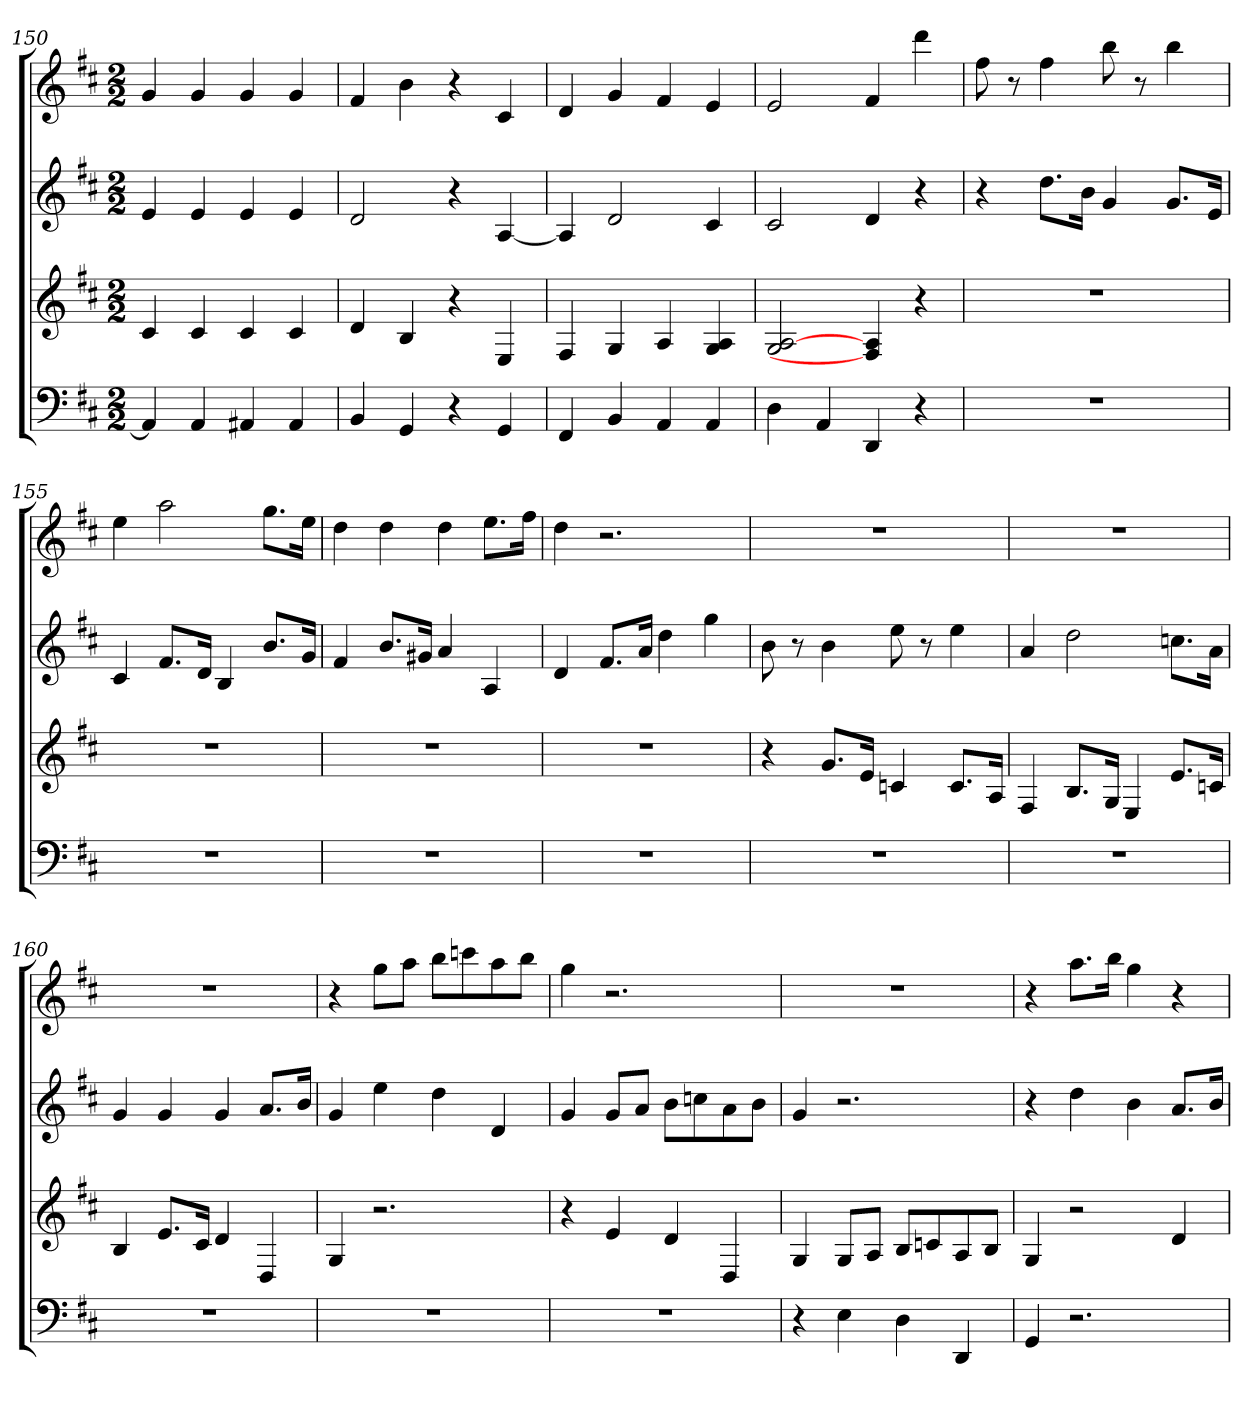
**kern	**kern	**kern	**kern
*part4	*part3	*part2	*part1
*staff4	*staff3	*staff2	*staff1
*k[f#c#]	*k[f#c#]	*k[f#c#]	*k[f#c#]
*D:	*D:	*D:	*D:
*M2/2	*M2/2	*M2/2	*M2/2
=150	=150	=150	=150
4AA]	4c#	4e	4g
4AA	4c#	4e	4g
4AA#X	4c#	4e	4g
4AA#	4c#	4e	4g
=151	=151	=151	=151
4BB	4d	2d	4f#
4GG	4B	.	4b
4r	4r	4r	4r
4GG	4E	[4A	4c#
=152	=152	=152	=152
4FF#	4F#	4A]	4d
4BB	4G	2d	4g
4AA	4A	.	4f#
4AA	4G 4A	4c#	4e
=153	=153	=153	=153
4D	2G [2A	2c#	2e
4AA	.	.	.
4DD	4F#] 4A	4d	4f#
4r	4r	4r	4ddd
=154	=154	=154	=154
1r	1r	4r	8ff#
.	.	.	8r
.	.	8.ddL	4ff#
.	.	16bJk	.
.	.	4g	8bb
.	.	.	8r
.	.	8.gL	4bb
.	.	16eJk	.
=155	=155	=155	=155
1r	1r	4c#	4ee
.	.	8.f#L	2aa
.	.	16dJk	.
.	.	4B	.
.	.	8.bL	8.ggL
.	.	16gJk	16eeJk
=156	=156	=156	=156
1r	1r	4f#	4dd
.	.	8.bL	4dd
.	.	16g#XJk	.
.	.	4a	4dd
.	.	4A	8.eeL
.	.	.	16ff#Jk
=157	=157	=157	=157
1r	1r	4d	4dd
.	.	8.f#L	2.r
.	.	16aJk	.
.	.	4dd	.
.	.	4gg	.
=158	=158	=158	=158
1r	4r	8b	1r
.	.	8r	.
.	8.gL	4b	.
.	16eJk	.	.
.	4cn	8ee	.
.	.	8r	.
.	8.cL	4ee	.
.	16AJk	.	.
=159	=159	=159	=159
1r	4F#	4a	1r
.	8.BL	2dd	.
.	16GJk	.	.
.	4E	.	.
.	8.eL	8.ccnL	.
.	16cnJk	16aJk	.
=160	=160	=160	=160
1r	4B	4g	1r
.	8.eL	4g	.
.	16c#Jk	.	.
.	4d	4g	.
.	4D	8.aL	.
.	.	16bJk	.
=161	=161	=161	=161
1r	4G	4g	4r
.	2.r	4ee	8ggL
.	.	.	8aaJ
.	.	4dd	8bbL
.	.	.	8cccn
.	.	4d	8aa
.	.	.	8bbJ
=162	=162	=162	=162
1r	4r	4g	4gg
.	4e	8gL	2.r
.	.	8aJ	.
.	4d	8bL	.
.	.	8ccn	.
.	4D	8a	.
.	.	8bJ	.
=163	=163	=163	=163
4r	4G	4g	1r
4E	8GL	2.r	.
.	8AJ	.	.
4D	8BL	.	.
.	8cn	.	.
4DD	8A	.	.
.	8BJ	.	.
=164	=164	=164	=164
4GG	4G	4r	4r
2.r	2r	4dd	8.aaL
.	.	.	16bbJk
.	.	4b	4gg
.	4d	8.aL	4r
.	.	16bJk	.
=	=	=	=
*-	*-	*-	*-
